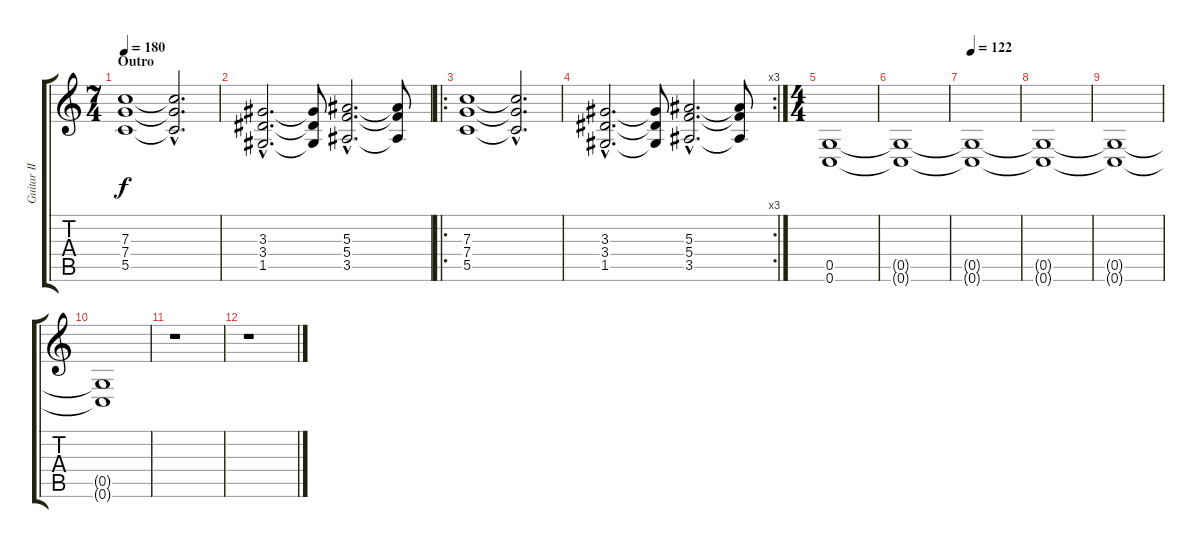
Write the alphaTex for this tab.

\track ("Guitar II" "Guitar II") {instrument distortionguitar}
\staff {score tabs}
\tuning (D4 A3 F3 C3 G2 C2) {hide}
\ts (7 4)
\section ("" "Outro")
\tempo 180
\clef g2
\ks c
(7.3 7.4 5.5).1{dy f} (7.3{hac t} 7.4{hac t} 5.5{hac t}).2{d} |
(3.3{hac} 3.4{hac} 1.5{hac}).2{d} (3.3{t} 3.4{t} 1.5{t}).8 (5.3{hac} 5.4{hac} 3.5{hac}).2{d} (5.3{t} 5.4{t} 3.5{t}).8 |
\ro
(7.3 7.4 5.5).1 (7.3{hac t} 7.4{hac t} 5.5{hac t}).2{d} |
\rc 3
(3.3{hac} 3.4{hac} 1.5{hac}).2{d} (3.3{t} 3.4{t} 1.5{t}).8 (5.3{hac} 5.4{hac} 3.5{hac}).2{d} (5.3{t} 5.4{t} 3.5{t}).8 |
\ts (4 4)
(0.5 0.6).1 |
(0.5{t} 0.6{t}).1 |
\tempo 122
(0.5{t} 0.6{t}).1 |
(0.5{t} 0.6{t}).1 |
(0.5{t} 0.6{t}).1 |
(0.5{t} 0.6{t}).1 |
r.1 |
r.1
